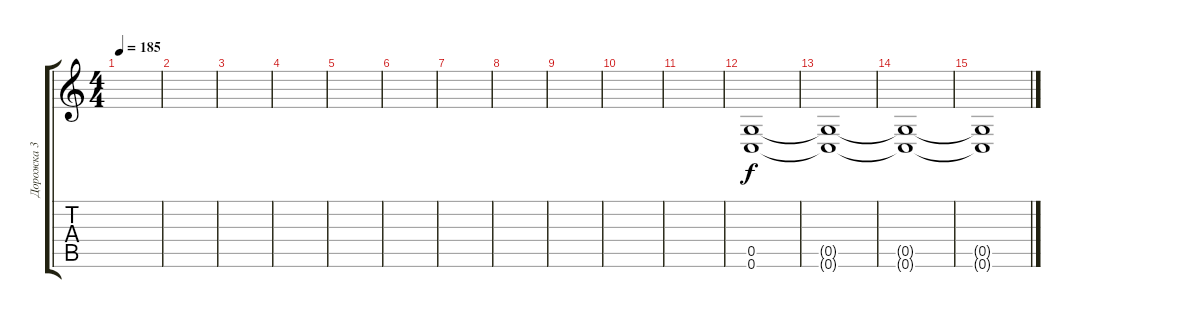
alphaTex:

\track ("Дорожка 3" "Дорожка 3") {instrument electricguitarjazz}
\staff {score tabs}
\tuning (D4 A3 F3 C3 G2 C2) {hide}
\ts (4 4)
\tempo 185
\clef g2
\ks c
|
|
|
|
|
|
|
|
|
|
|
(0.5 0.6).1{dy f instrument distortionguitar} |
(0.5{t} 0.6{t}).1 |
(0.5{t} 0.6{t}).1 |
(0.5{t} 0.6{t}).1
